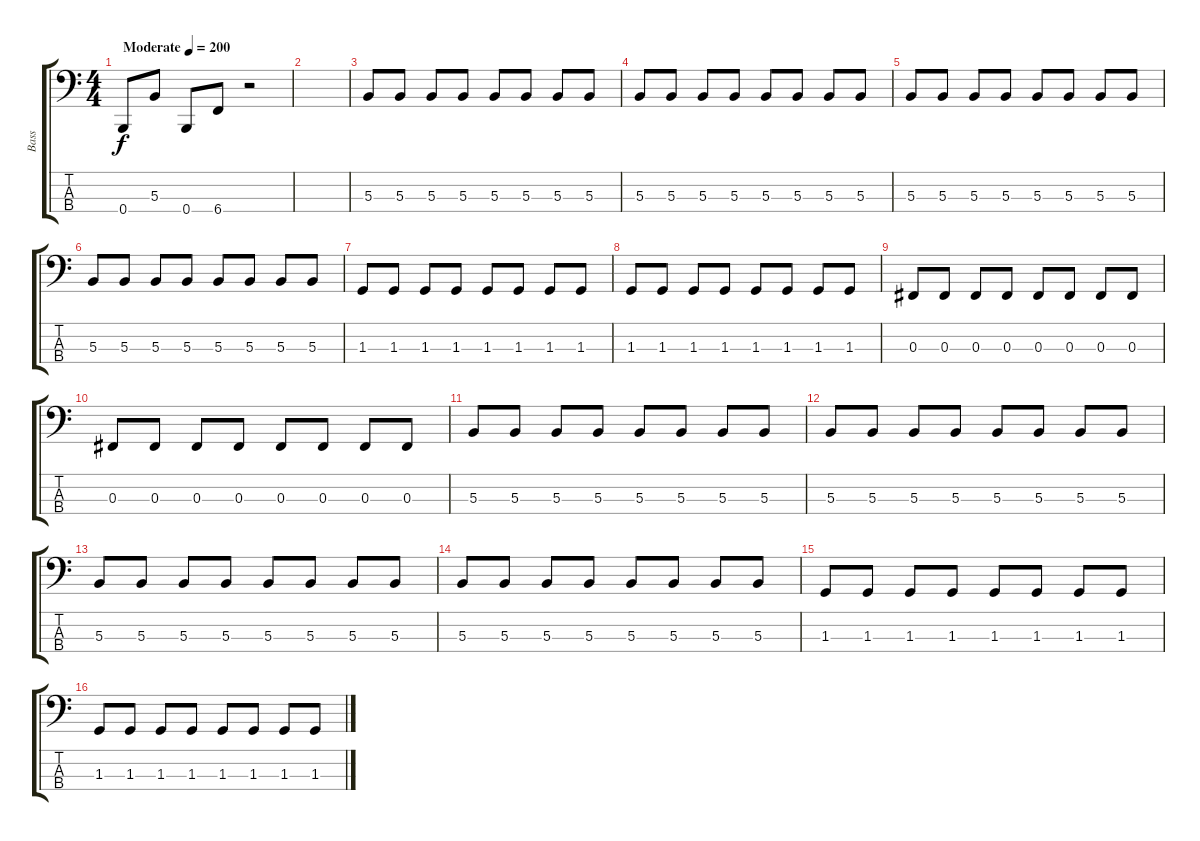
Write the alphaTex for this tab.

\track ("Bass" "Bass") {instrument electricbassfinger}
\staff {score tabs}
\tuning (E2 B1 Gb1 B0) {hide}
\ts (4 4)
\tempo (200 "Moderate")
\clef f4
\ks c
0.4.8{dy f instrument electricbassfinger} 5.3.8 0.4.8 6.4.8 r.2 |
|
5.3.8 5.3.8 5.3.8 5.3.8 5.3.8 5.3.8 5.3.8 5.3.8 |
5.3.8 5.3.8 5.3.8 5.3.8 5.3.8 5.3.8 5.3.8 5.3.8 |
5.3.8 5.3.8 5.3.8 5.3.8 5.3.8 5.3.8 5.3.8 5.3.8 |
5.3.8 5.3.8 5.3.8 5.3.8 5.3.8 5.3.8 5.3.8 5.3.8 |
1.3.8 1.3.8 1.3.8 1.3.8 1.3.8 1.3.8 1.3.8 1.3.8 |
1.3.8 1.3.8 1.3.8 1.3.8 1.3.8 1.3.8 1.3.8 1.3.8 |
0.3.8 0.3.8 0.3.8 0.3.8 0.3.8 0.3.8 0.3.8 0.3.8 |
0.3.8 0.3.8 0.3.8 0.3.8 0.3.8 0.3.8 0.3.8 0.3.8 |
5.3.8 5.3.8 5.3.8 5.3.8 5.3.8 5.3.8 5.3.8 5.3.8 |
5.3.8 5.3.8 5.3.8 5.3.8 5.3.8 5.3.8 5.3.8 5.3.8 |
5.3.8 5.3.8 5.3.8 5.3.8 5.3.8 5.3.8 5.3.8 5.3.8 |
5.3.8 5.3.8 5.3.8 5.3.8 5.3.8 5.3.8 5.3.8 5.3.8 |
1.3.8 1.3.8 1.3.8 1.3.8 1.3.8 1.3.8 1.3.8 1.3.8 |
1.3.8 1.3.8 1.3.8 1.3.8 1.3.8 1.3.8 1.3.8 1.3.8
